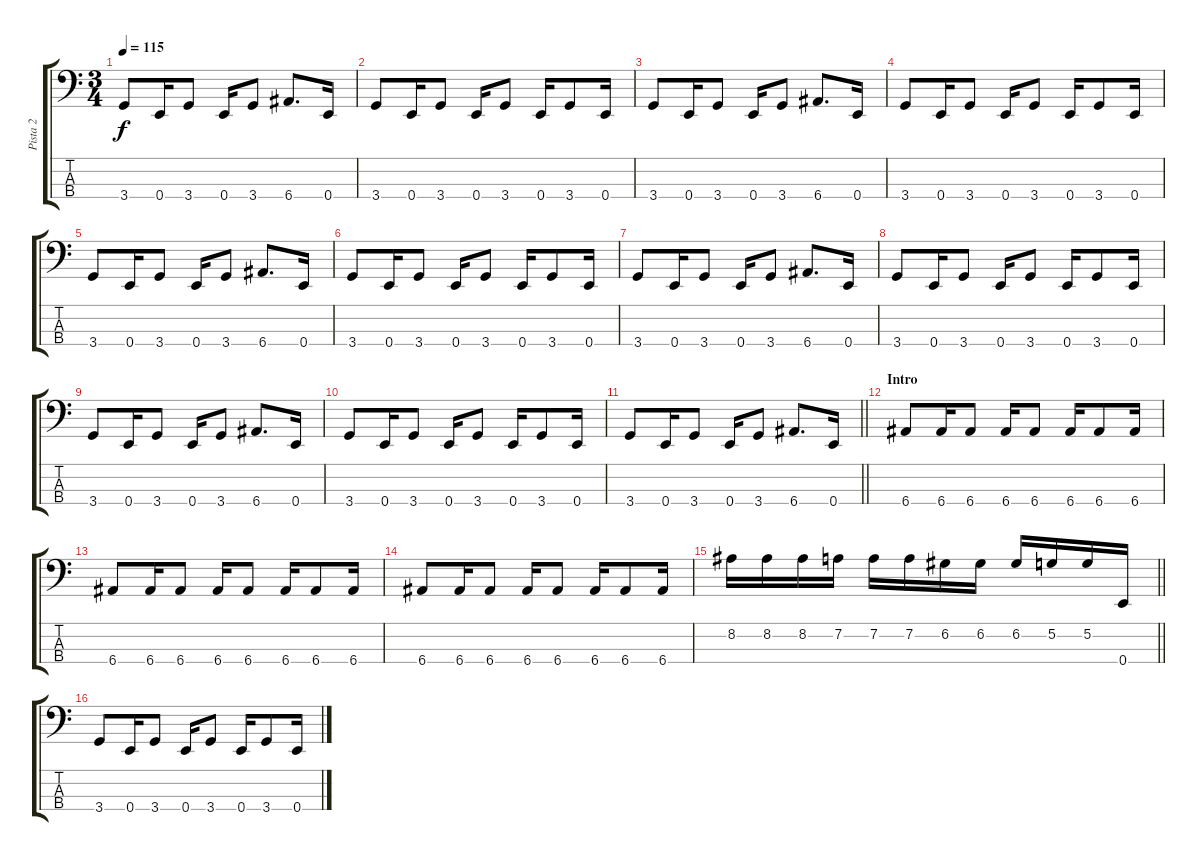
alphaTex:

\track ("Pista 2" "Pista 2") {instrument electricbasspick}
\staff {score tabs}
\tuning (G2 D2 A1 E1) {hide}
\ts (3 4)
\tempo 115
\clef f4
\ks c
3.4.8{dy f} 0.4.16 3.4.8 0.4.16 3.4.8 6.4.8{d} 0.4.16 |
3.4.8 0.4.16 3.4.8 0.4.16 3.4.8 0.4.16 3.4.8 0.4.16 |
3.4.8 0.4.16 3.4.8 0.4.16 3.4.8 6.4.8{d} 0.4.16 |
3.4.8 0.4.16 3.4.8 0.4.16 3.4.8 0.4.16 3.4.8 0.4.16 |
3.4.8 0.4.16 3.4.8 0.4.16 3.4.8 6.4.8{d} 0.4.16 |
3.4.8 0.4.16 3.4.8 0.4.16 3.4.8 0.4.16 3.4.8 0.4.16 |
3.4.8 0.4.16 3.4.8 0.4.16 3.4.8 6.4.8{d} 0.4.16 |
3.4.8 0.4.16 3.4.8 0.4.16 3.4.8 0.4.16 3.4.8 0.4.16 |
3.4.8 0.4.16 3.4.8 0.4.16 3.4.8 6.4.8{d} 0.4.16 |
3.4.8 0.4.16 3.4.8 0.4.16 3.4.8 0.4.16 3.4.8 0.4.16 |
\barLineRight lightlight
3.4.8 0.4.16 3.4.8 0.4.16 3.4.8 6.4.8{d} 0.4.16 |
\section ("" "Intro")
6.4.8 6.4.16 6.4.8 6.4.16 6.4.8 6.4.16 6.4.8 6.4.16 |
6.4.8 6.4.16 6.4.8 6.4.16 6.4.8 6.4.16 6.4.8 6.4.16 |
6.4.8 6.4.16 6.4.8 6.4.16 6.4.8 6.4.16 6.4.8 6.4.16 |
\barLineRight lightlight
8.2.16 8.2.16 8.2.16 7.2.16 7.2.16 7.2.16 6.2.16 6.2.16 6.2.16 5.2.16 5.2.16 0.4.16 |
3.4.8 0.4.16 3.4.8 0.4.16 3.4.8 0.4.16 3.4.8 0.4.16
